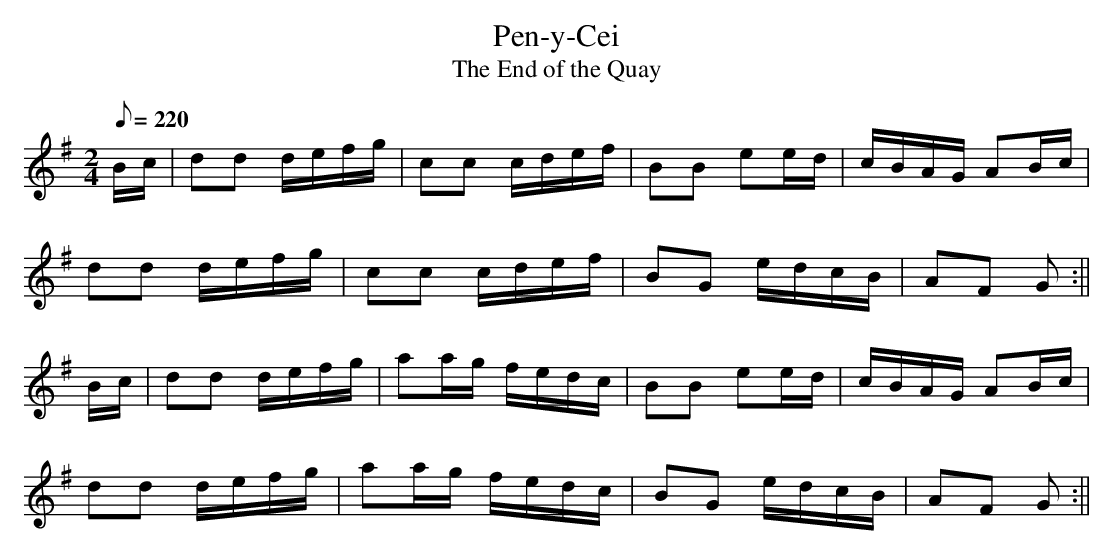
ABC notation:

X:1
T:Pen-y-Cei
T:The End of the Quay
M:2/4
L:1/8
Q:220
K:G
B/c/|dd d/e/f/g/|cc c/d/e/f/|BB ee/d/|c/B/A/G/ AB/c/|
dd d/e/f/g/|cc c/d/e/f/|BG e/d/c/B/|AF G:||
B/c/|dd d/e/f/g/|aa/g/ f/e/d/c/|BB ee/d/|c/B/A/G/ AB/c/|
dd d/e/f/g/|aa/g/ f/e/d/c/|BG e/d/c/B/|AF G:||
